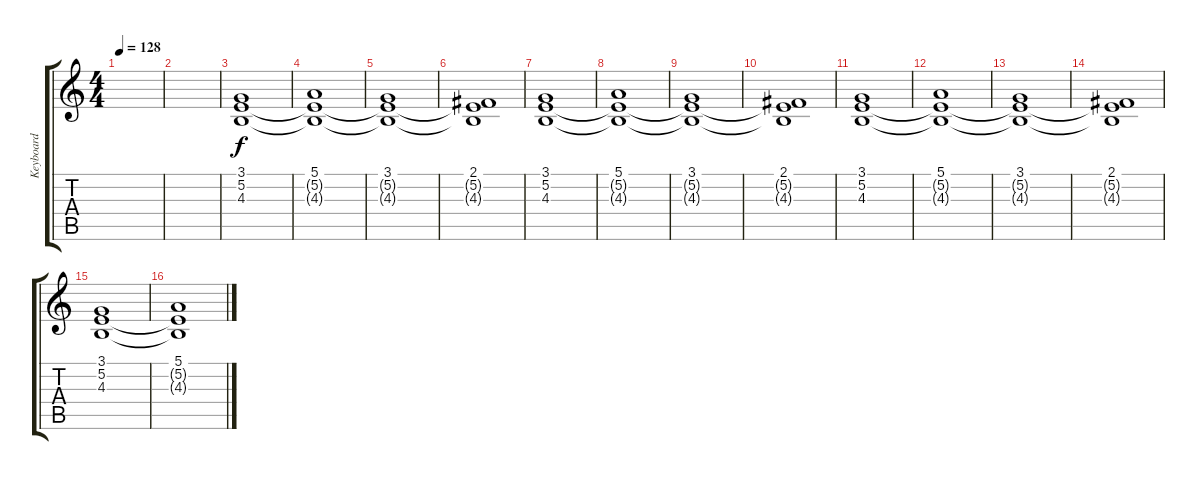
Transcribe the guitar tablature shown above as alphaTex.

\track ("Keyboard" "Keyboard") {instrument choiraahs}
\staff {score tabs}
\tuning (E4 B3 G3 D3 A2 E2) {hide}
\ts (4 4)
\tempo 128
\clef g2
\ks c
|
|
(3.1 5.2 4.3).1 |
(5.1 5.2{t} 4.3{t}).1 |
(3.1 5.2{t} 4.3{t}).1 |
(2.1 5.2{t} 4.3{t}).1 |
(3.1 5.2 4.3).1 |
(5.1 5.2{t} 4.3{t}).1 |
(3.1 5.2{t} 4.3{t}).1 |
(2.1 5.2{t} 4.3{t}).1 |
(3.1 5.2 4.3).1 |
(5.1 5.2{t} 4.3{t}).1 |
(3.1 5.2{t} 4.3{t}).1 |
(2.1 5.2{t} 4.3{t}).1 |
(3.1 5.2 4.3).1 |
(5.1 5.2{t} 4.3{t}).1
